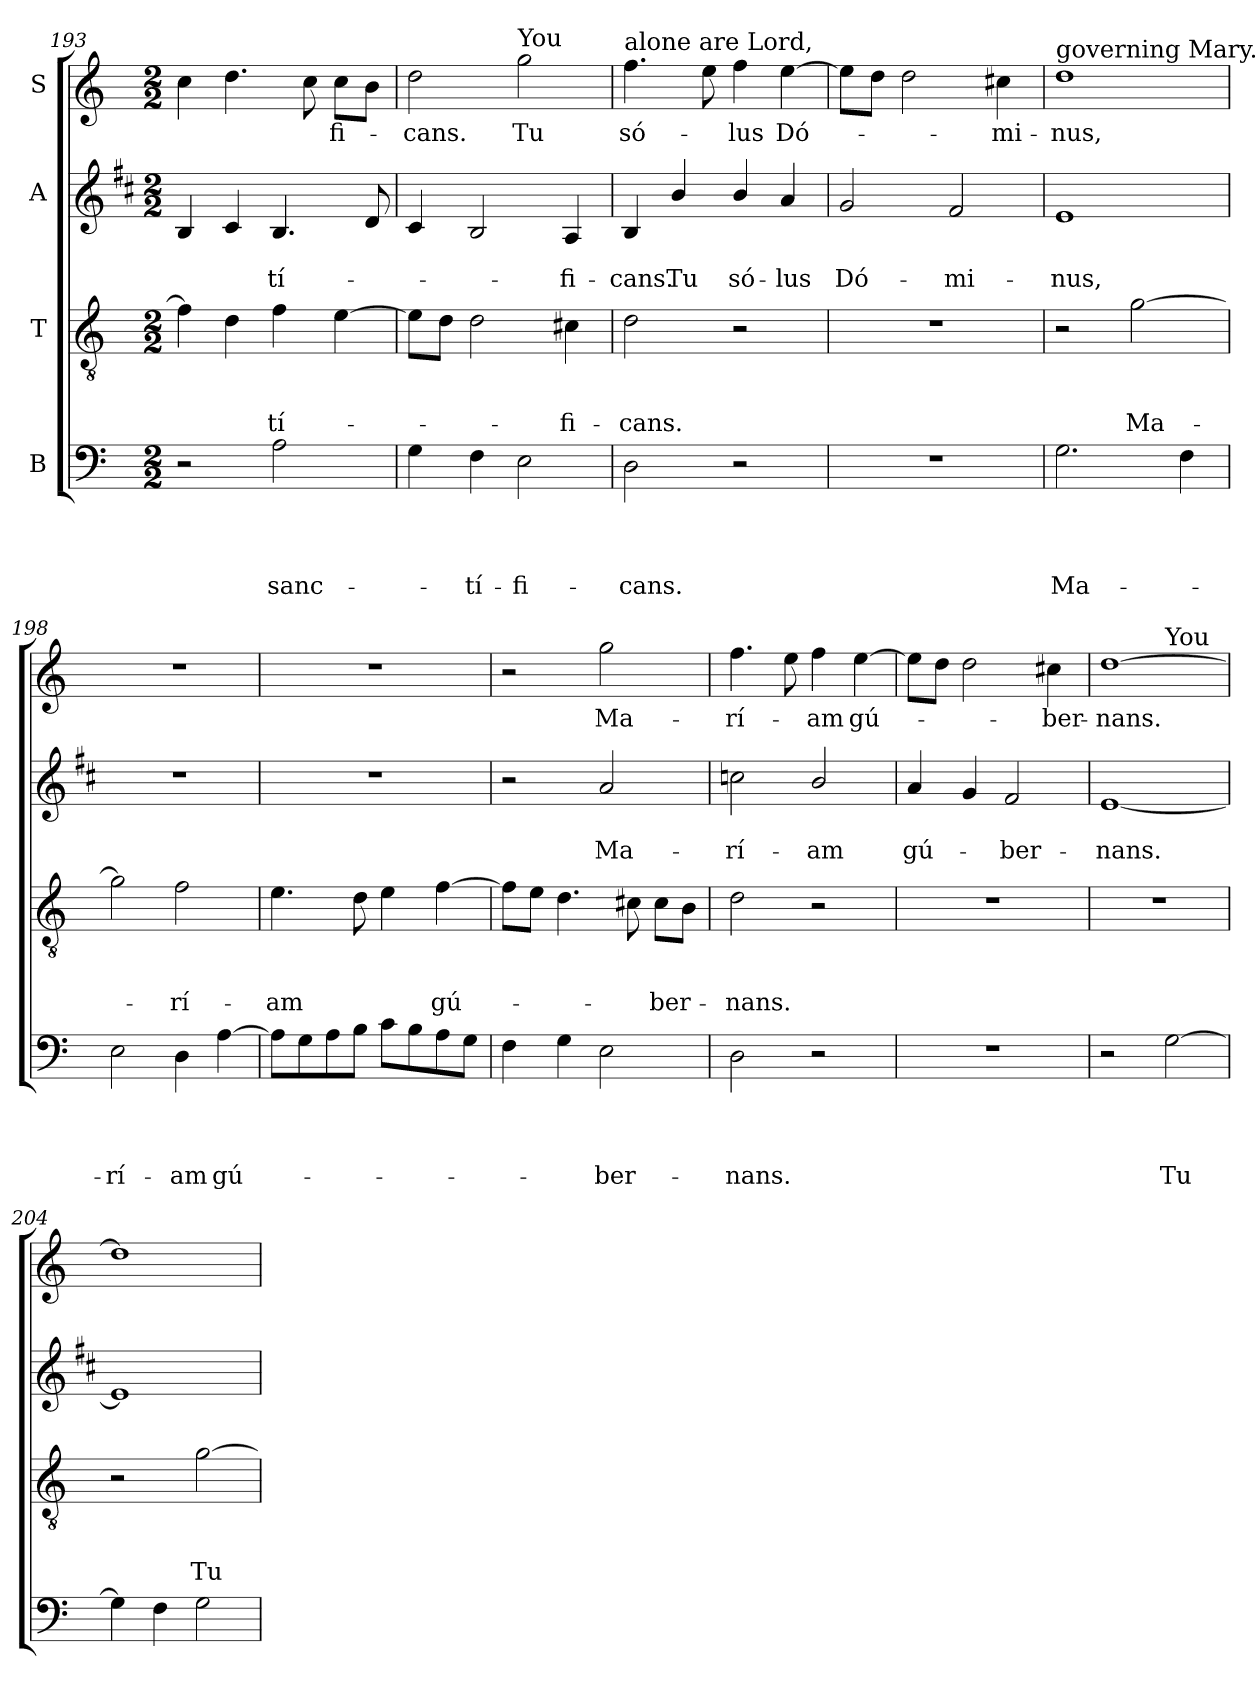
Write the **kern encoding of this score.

**kern	**text	**text	**text	**text	**kern	**text	**text	**text	**kern	**text	**text	**kern	**text
*part4	*part4	*part4	*part4	*part4	*part3	*part3	*part3	*part3	*part2	*part2	*part2	*part1	*part1
*staff4	*staff4	*staff4	*staff4	*staff4	*staff3	*staff3	*staff3	*staff3	*staff2	*staff2	*staff2	*staff1	*staff1
*I"B	*	*	*	*	*I"T	*	*	*	*I"A	*	*	*I"S	*
*clefF4	*	*	*	*	*clefGv2	*	*	*	*clefG2	*	*	*clefG2	*
*	*	*	*	*	*	*	*	*	*ITrd1c2	*	*	*	*
*k[]	*	*	*	*	*k[]	*	*	*	*k[]	*	*	*k[]	*
*C:	*	*	*	*	*C:	*	*	*	*C:	*	*	*C:	*
*M2/2	*	*	*	*	*M2/2	*	*	*	*M2/2	*	*	*M2/2	*
=193	=193	=193	=193	=193	=193	=193	=193	=193	=193	=193	=193	=193	=193
2r	.	.	.	.	4f\]	.	.	.	4A/	.	.	4cc\	.
.	.	.	.	.	4d\	.	.	.	4B/	.	.	4.dd\	.
!	!	!	!	!LO:LY:b	!	!	!	!LO:LY:b	!	!	!LO:LY:b	!	!
2A\	.	.	.	sanc-	4f\	.	.	-tí-	4.A/	.	-tí-	.	.
.	.	.	.	.	.	.	.	.	.	.	.	8cc\	.
!	!	!	!	!	!	!	!	!	!	!	!	!	!LO:LY:b
.	.	.	.	.	[4e\	.	.	.	.	.	.	8cc\L	-fi-
.	.	.	.	.	.	.	.	.	8c/	.	.	8b\J	.
=194	=194	=194	=194	=194	=194	=194	=194	=194	=194	=194	=194	=194	=194
!	!	!	!	!	!	!	!	!	!	!	!	!	!LO:LY:b
4G\	.	.	.	.	8e\L]	.	.	.	4B/	.	.	2dd\	-cans.
.	.	.	.	.	8d\J	.	.	.	.	.	.	.	.
!	!	!	!	!LO:LY:b	!	!	!	!	!	!	!	!	!
4F\	.	.	.	-tí-	2d\	.	.	.	2A/	.	.	.	.
!	!	!	!	!	!	!	!	!	!	!	!	!LO:TX:a:t=You	!
!	!	!	!	!LO:LY:b	!	!	!	!	!	!	!	!	!LO:LY:b
2E\	.	.	.	-fi-	.	.	.	.	.	.	.	2gg\	Tu
!	!	!	!	!	!	!	!	!LO:LY:b	!	!	!LO:LY:b	!	!
.	.	.	.	.	4c#\	.	.	-fi-	4G/	.	-fi-	.	.
!!LO:PB:g=z
=195	=195	=195	=195	=195	=195	=195	=195	=195	=195	=195	=195	=195	=195
!	!	!	!	!	!	!	!	!	!	!	!	!LO:TX:a:t=alone are Lord,	!
!	!	!	!	!LO:LY:b	!	!	!	!LO:LY:b	!	!	!LO:LY:b	!	!LO:LY:b
2D\	.	.	.	-cans.	2d\	.	.	-cans.	4A/	.	-cans.	4.ff\	só-
!	!	!	!	!	!	!	!	!	!	!	!LO:LY:b	!	!
.	.	.	.	.	.	.	.	.	4a/	.	Tu	.	.
.	.	.	.	.	.	.	.	.	.	.	.	8ee\	.
!	!	!	!	!	!	!	!	!	!	!	!LO:LY:b	!	!LO:LY:b
2r	.	.	.	.	2r	.	.	.	4a/	.	só-	4ff\	-lus
!	!	!	!	!	!	!	!	!	!	!	!LO:LY:b	!	!LO:LY:b
.	.	.	.	.	.	.	.	.	4g/	.	-lus	[4ee\	Dó-
=196	=196	=196	=196	=196	=196	=196	=196	=196	=196	=196	=196	=196	=196
!	!	!	!	!	!	!	!	!	!	!	!LO:LY:b	!	!
1r	.	.	.	.	1r	.	.	.	2f/	.	Dó-	8ee\L]	.
.	.	.	.	.	.	.	.	.	.	.	.	8dd\J	.
.	.	.	.	.	.	.	.	.	.	.	.	2dd\	.
!	!	!	!	!	!	!	!	!	!	!	!LO:LY:b	!	!
.	.	.	.	.	.	.	.	.	2e/	.	-mi-	.	.
!	!	!	!	!	!	!	!	!	!	!	!	!	!LO:LY:b
.	.	.	.	.	.	.	.	.	.	.	.	4cc#\	-mi-
=197	=197	=197	=197	=197	=197	=197	=197	=197	=197	=197	=197	=197	=197
!	!	!	!	!	!	!	!	!	!	!	!	!LO:TX:a:t=governing Mary.	!
!	!	!	!	!LO:LY:b	!	!	!	!	!	!	!LO:LY:b	!	!LO:LY:b
2.G\	.	.	.	Ma-	2r	.	.	.	1d	.	-nus,	1dd	-nus,
!	!	!	!	!	!	!	!	!LO:LY:b	!	!	!	!	!
.	.	.	.	.	[2g\	.	.	Ma-	.	.	.	.	.
4F\	.	.	.	.	.	.	.	.	.	.	.	.	.
=198	=198	=198	=198	=198	=198	=198	=198	=198	=198	=198	=198	=198	=198
!	!	!	!	!LO:LY:b	!	!	!	!	!	!	!	!	!
2E\	.	.	.	-rí-	2g\]	.	.	.	1r	.	.	1r	.
!	!	!	!	!LO:LY:b	!	!	!	!LO:LY:b	!	!	!	!	!
4D\	.	.	.	-am	2f\	.	.	-rí-	.	.	.	.	.
!	!	!	!	!LO:LY:b	!	!	!	!	!	!	!	!	!
[4A\	.	.	.	gú-	.	.	.	.	.	.	.	.	.
=199	=199	=199	=199	=199	=199	=199	=199	=199	=199	=199	=199	=199	=199
!	!	!	!	!	!	!	!	!LO:LY:b	!	!	!	!	!
8A\L]	.	.	.	.	4.e\	.	.	-am	1r	.	.	1r	.
8G\	.	.	.	.	.	.	.	.	.	.	.	.	.
8A\	.	.	.	.	.	.	.	.	.	.	.	.	.
8B\J	.	.	.	.	8d\	.	.	.	.	.	.	.	.
8c\L	.	.	.	.	4e\	.	.	.	.	.	.	.	.
8B\	.	.	.	.	.	.	.	.	.	.	.	.	.
!	!	!	!	!	!	!	!	!LO:LY:b	!	!	!	!	!
8A\	.	.	.	.	[4f\	.	.	gú-	.	.	.	.	.
8G\J	.	.	.	.	.	.	.	.	.	.	.	.	.
=200	=200	=200	=200	=200	=200	=200	=200	=200	=200	=200	=200	=200	=200
4F\	.	.	.	.	8f\L]	.	.	.	2r	.	.	2r	.
.	.	.	.	.	8e\J	.	.	.	.	.	.	.	.
4G\	.	.	.	.	4.d\	.	.	.	.	.	.	.	.
!	!	!	!	!LO:LY:b	!	!	!	!	!	!	!LO:LY:b	!	!LO:LY:b
2E\	.	.	.	-ber-	.	.	.	.	2g/	.	Ma-	2gg\	Ma-
.	.	.	.	.	8c#\	.	.	.	.	.	.	.	.
!	!	!	!	!	!	!	!	!LO:LY:b	!	!	!	!	!
.	.	.	.	.	8c#\L	.	.	-ber-	.	.	.	.	.
.	.	.	.	.	8B\J	.	.	.	.	.	.	.	.
!!LO:LB:g=z
=201	=201	=201	=201	=201	=201	=201	=201	=201	=201	=201	=201	=201	=201
!	!	!	!	!LO:LY:b	!	!	!	!LO:LY:b	!	!	!LO:LY:b	!	!LO:LY:b
2D\	.	.	.	-nans.	2d\	.	.	-nans.	2b-\	.	-rí-	4.ff\	-rí-
.	.	.	.	.	.	.	.	.	.	.	.	8ee\	.
!	!	!	!	!	!	!	!	!	!	!	!LO:LY:b	!	!LO:LY:b
2r	.	.	.	.	2r	.	.	.	2a/	.	-am	4ff\	-am
!	!	!	!	!	!	!	!	!	!	!	!	!	!LO:LY:b
.	.	.	.	.	.	.	.	.	.	.	.	[4ee\	gú-
=202	=202	=202	=202	=202	=202	=202	=202	=202	=202	=202	=202	=202	=202
!	!	!	!	!	!	!	!	!	!	!	!LO:LY:b	!	!
1r	.	.	.	.	1r	.	.	.	4g/	.	gú-	8ee\L]	.
.	.	.	.	.	.	.	.	.	.	.	.	8dd\J	.
.	.	.	.	.	.	.	.	.	4f/	.	.	2dd\	.
!	!	!	!	!	!	!	!	!	!	!	!LO:LY:b	!	!
.	.	.	.	.	.	.	.	.	2e/	.	-ber-	.	.
!	!	!	!	!	!	!	!	!	!	!	!	!	!LO:LY:b
.	.	.	.	.	.	.	.	.	.	.	.	4cc#\	-ber-
=203	=203	=203	=203	=203	=203	=203	=203	=203	=203	=203	=203	=203	=203
!	!	!	!	!	!	!	!	!	!	!	!LO:LY:b	!	!LO:LY:b
*	*	*	*	*	*	*	*	*	*	*	*	*^	*
2r	.	.	.	.	1r	.	.	.	[1d	.	-nans.	[1dd	2ryy	-nans.
!	!	!	!	!	!	!	!	!	!	!	!	!	!LO:TX:a:t=You	!
!	!	!	!	!LO:LY:b	!	!	!	!	!	!	!	!	!	!
[2G\	.	.	.	Tu	.	.	.	.	.	.	.	.	2ryy	.
=204	=204	=204	=204	=204	=204	=204	=204	=204	=204	=204	=204	=204	=204	=204
!	!	!	!	!	!	!	!	!	!	!	!	!LO:TX:a:t=alone are the	!	!
*	*	*	*	*	*	*	*	*	*	*	*	*v	*v	*
4G\]	.	.	.	.	2r	.	.	.	1d]	.	.	1dd]	.
4F\	.	.	.	.	.	.	.	.	.	.	.	.	.
!	!	!	!	!	!	!	!	!LO:LY:b	!	!	!	!	!
2G\	.	.	.	.	[2g\	.	.	Tu	.	.	.	.	.
=	=	=	=	=	=	=	=	=	=	=	=	=	=
*-	*-	*-	*-	*-	*-	*-	*-	*-	*-	*-	*-	*-	*-
